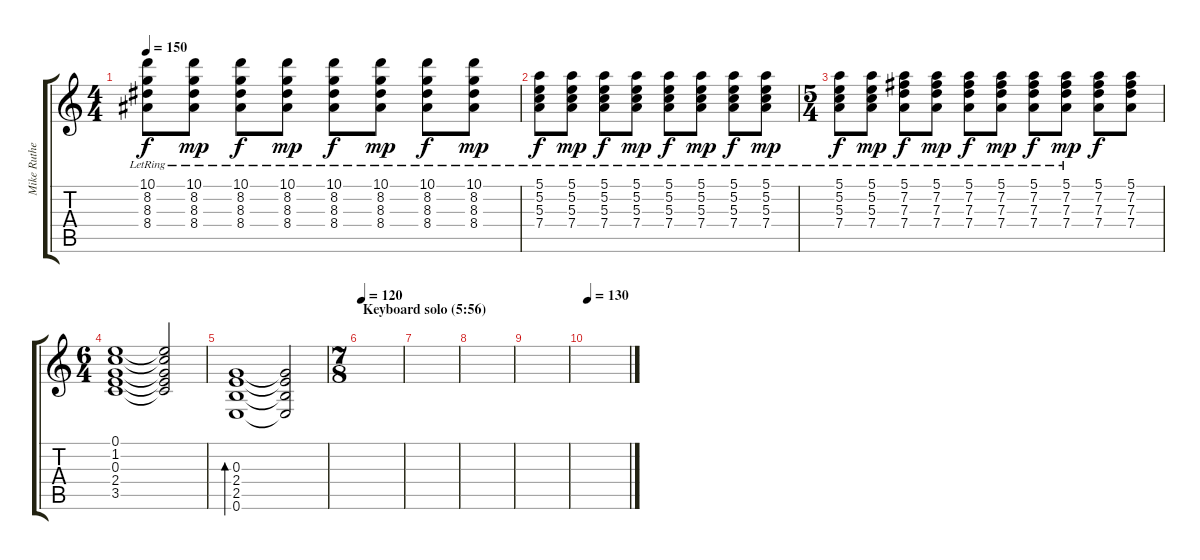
\track ("Mike Rutherford (12-string guitar 1)" "Mike Ruthe") {instrument acousticguitarnylon}
\staff {score tabs}
\tuning (E4 B3 G3 D3 A2 E2) {hide}
\ts (4 4)
\tempo 150
\clef g2
\ks c
(10.1{lr} 8.2{lr} 8.3{lr} 8.4{lr}).8{dy f} (10.1{lr} 8.2{lr} 8.3{lr} 8.4{lr}).8{dy mp} (10.1{lr} 8.2{lr} 8.3{lr} 8.4{lr}).8{dy f} (10.1{lr} 8.2{lr} 8.3{lr} 8.4{lr}).8{dy mp} (10.1{lr} 8.2{lr} 8.3{lr} 8.4{lr}).8{dy f} (10.1{lr} 8.2{lr} 8.3{lr} 8.4{lr}).8{dy mp} (10.1{lr} 8.2{lr} 8.3{lr} 8.4{lr}).8{dy f} (10.1{lr} 8.2{lr} 8.3{lr} 8.4{lr}).8{dy mp} |
(5.1{lr} 5.2{lr} 5.3{lr} 7.4{lr}).8{dy f} (5.1{lr} 5.2{lr} 5.3{lr} 7.4{lr}).8{dy mp} (5.1{lr} 5.2{lr} 5.3{lr} 7.4{lr}).8{dy f} (5.1{lr} 5.2{lr} 5.3{lr} 7.4{lr}).8{dy mp} (5.1{lr} 5.2{lr} 5.3{lr} 7.4{lr}).8{dy f} (5.1{lr} 5.2{lr} 5.3{lr} 7.4{lr}).8{dy mp} (5.1{lr} 5.2{lr} 5.3{lr} 7.4{lr}).8{dy f} (5.1{lr} 5.2{lr} 5.3{lr} 7.4{lr}).8{dy mp} |
\ts (5 4)
(5.1{lr} 5.2{lr} 5.3{lr} 7.4{lr}).8{dy f} (5.1{lr} 5.2{lr} 5.3{lr} 7.4{lr}).8{dy mp} (5.1{lr} 7.2{lr} 7.3{lr} 7.4{lr}).8{dy f} (5.1{lr} 7.2{lr} 7.3{lr} 7.4{lr}).8{dy mp} (5.1{lr} 7.2{lr} 7.3{lr} 7.4{lr}).8{dy f} (5.1{lr} 7.2{lr} 7.3{lr} 7.4{lr}).8{dy mp} (5.1{lr} 7.2{lr} 7.3{lr} 7.4{lr}).8{dy f} (5.1{lr} 7.2{lr} 7.3{lr} 7.4{lr}).8{dy mp} (5.1 7.2 7.3 7.4).8{dy f} (5.1 7.2 7.3 7.4).8 |
\ts (6 4)
(0.1 1.2 0.3 2.4 3.5).1 (0.1{t} 1.2{t} 0.3{t} 2.4{t} 3.5{t}).2 |
(0.3 2.4 2.5 0.6).1{bd 240} (0.3{t} 2.4{t} 2.5{t} 0.6{t}).2 |
\ts (7 8)
\section ("" "Keyboard solo (5:56)")
\tempo 120
|
|
|
|
\tempo 130
